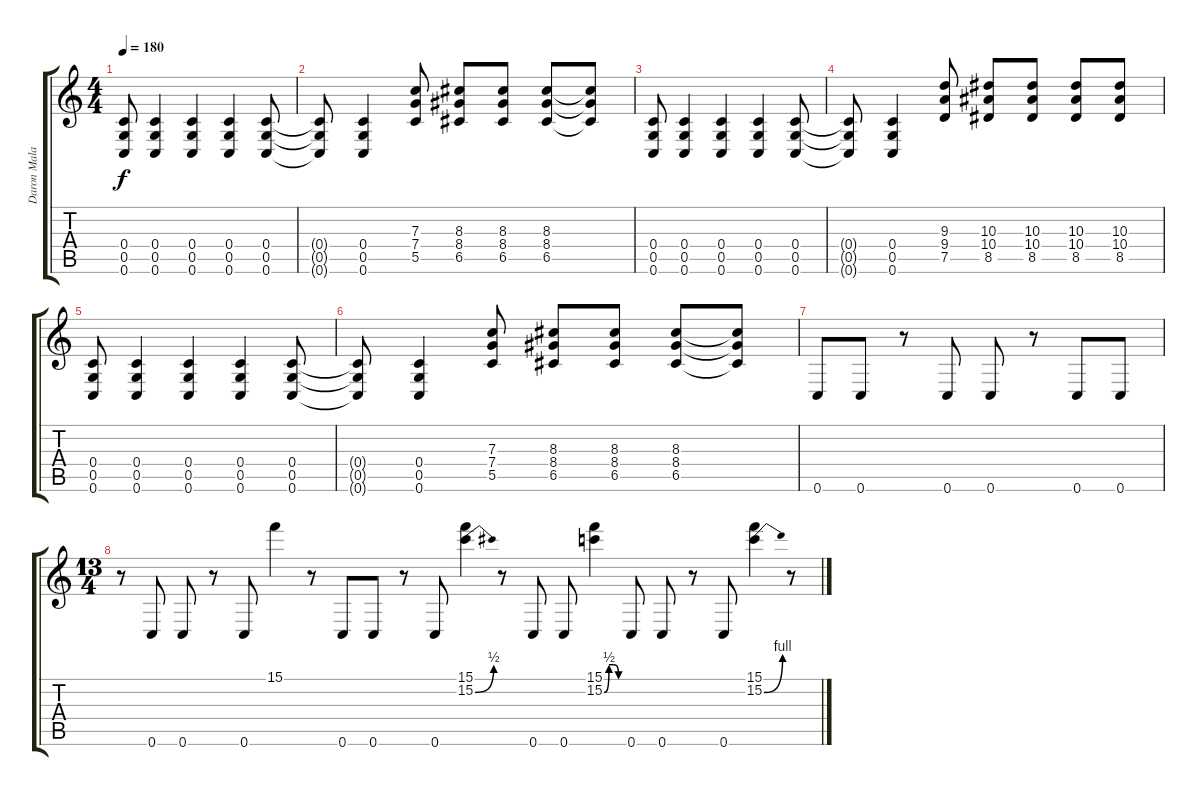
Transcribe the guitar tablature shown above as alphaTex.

\track ("Daron Malakian" "Daron Mala") {instrument distortionguitar}
\staff {score tabs}
\tuning (D4 A3 F3 C3 G2 C2) {hide}
\ts (4 4)
\tempo 180
\clef g2
\ks c
(0.4 0.5 0.6).8{dy f} (0.4 0.5 0.6).4 (0.4 0.5 0.6).4 (0.4 0.5 0.6).4 (0.4 0.5 0.6).8 |
(0.4{t} 0.5{t} 0.6{t}).8 (0.4 0.5 0.6).4 (7.3 7.4 5.5).8 (8.3 8.4 6.5).8 (8.3 8.4 6.5).8 (8.3 8.4 6.5).8 (8.3{t} 8.4{t} 6.5{t}).8 |
(0.4 0.5 0.6).8 (0.4 0.5 0.6).4 (0.4 0.5 0.6).4 (0.4 0.5 0.6).4 (0.4 0.5 0.6).8 |
(0.4{t} 0.5{t} 0.6{t}).8 (0.4 0.5 0.6).4 (9.3 9.4 7.5).8 (10.3 10.4 8.5).8 (10.3 10.4 8.5).8 (10.3 10.4 8.5).8 (10.3 10.4 8.5).8 |
(0.4 0.5 0.6).8 (0.4 0.5 0.6).4 (0.4 0.5 0.6).4 (0.4 0.5 0.6).4 (0.4 0.5 0.6).8 |
(0.4{t} 0.5{t} 0.6{t}).8 (0.4 0.5 0.6).4 (7.3 7.4 5.5).8 (8.3 8.4 6.5).8 (8.3 8.4 6.5).8 (8.3 8.4 6.5).8 (8.3{t} 8.4{t} 6.5{t}).8 |
0.6.8 0.6.8 r.8 0.6.8 0.6.8 r.8 0.6.8 0.6.8 |
\ts (13 4)
r.8 0.6.8 0.6.8 r.8 0.6.8 15.1.4 r.8 0.6.8 0.6.8 r.8 0.6.8 (15.1 15.2{be (bend 0 0 60 2)}).4 r.8 0.6.8 0.6.8 (15.1 15.2{be (custom 0 0 15 2 30 2 45 0 60 0)}).4 0.6.8 0.6.8 r.8 0.6.8 (15.1 15.2{be (bend 0 0 60 4)}).4 r.8
